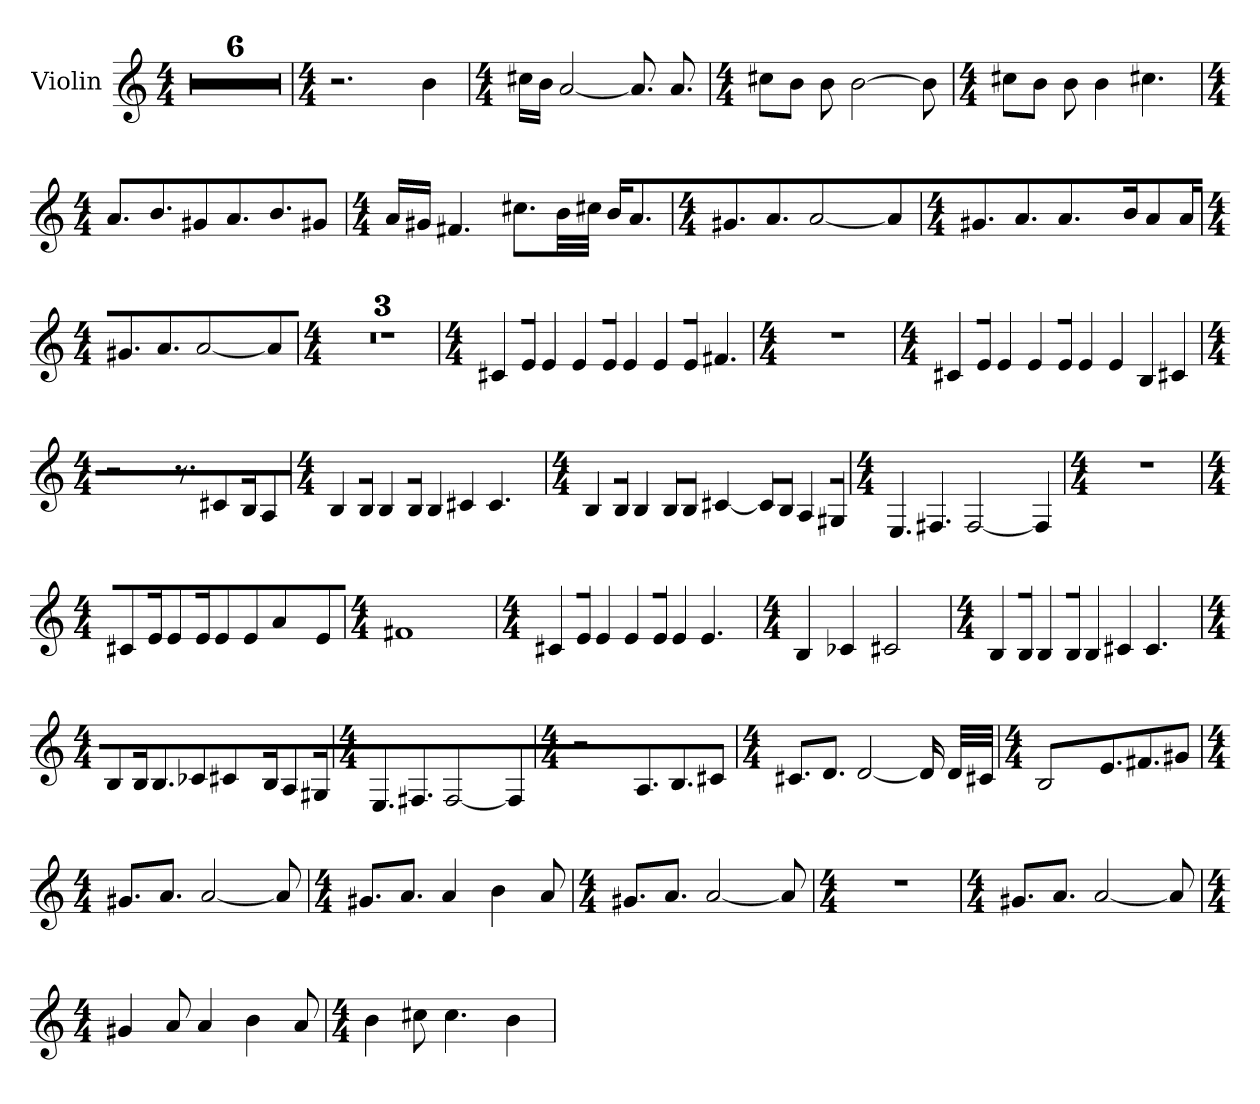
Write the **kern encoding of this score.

**kern
*part1
*staff1
*I"Violin
*I'Vln
*M4/4
=
1r
=
*M4/4
1r
=
*M4/4
1r
=
*M4/4
1r
=
*M4/4
1r
=
*M4/4
1r
=
*M4/4
2.r
4b
=
*M4/4
16cc#XLL
16bJJ
[2a
8.a]
8.a
=
*M4/4
8cc#XL
8bJ
8b
[2b
8b]
=
*M4/4
8cc#XL
8bJ
8b
4b
4.cc#X
=
*M4/4
8.aL
8.bJ
8g#XL
8.a
8.bJ
8g#XJ
=
*M4/4
16aLL
16g#XJJ
4.f#X
8.cc#XL
32bLL
32cc#XJJJ
16bLL
8.aJ
=
*M4/4
8.g#XL
8.aJ
[2a
8a]
=
*M4/4
8.g#XL
8.aJ
4.a
16bKL
8a
16aJk
=
*M4/4
8.g#XL
8.aJ
[2a
8a]
=
*M4/4
1r
=
*M4/4
1r
=
*M4/4
1r
=
*M4/4
8c#XL
16eK
8eJ
8eL
16eJk
8eL
8eJ
16eKL
8.f#XJ
=
*M4/4
1r
=
*M4/4
8c#XL
16eK
8eJ
8eL
16eJk
8eL
8eJ
8BL
8c#XJ
=
*M4/4
2r
8.r
8c#X
16BKL
8AJ
=
*M4/4
8BL
16BK
8BJ
16BKL
8BJ
8c#X
4.c#
=
*M4/4
8BL
16BK
8BJ
16BLL
16BJJ
[4c#X
16c#]
16BKL
8A
16G#XJk
=
*M4/4
8.EL
8.F#XJ
[2F#
8F#]
=
*M4/4
1r
=
*M4/4
8c#XL
16eK
8eJ
16eKL
8eJ
8e
4a
8e
=
*M4/4
1f#X
=
*M4/4
8c#XL
16eK
8eJ
8eL
16eJk
8e
4.e
=
*M4/4
4B
4c-X
2c#X
=
*M4/4
8BL
16BK
8BJ
16BKL
8BJ
8c#X
4.c#
=
*M4/4
8BL
16BK
8.BJ
8c-X
4c#X
16BKL
8A
16G#XJk
=
*M4/4
8.EL
8.F#XJ
[2F#
8F#]
=
*M4/4
2r
8.AL
8.BJ
8c#XJ
=
*M4/4
8.c#XL
8.dJ
[2d
16d]
32dLLL
32c#XJJJ
=
*M4/4
2B
8.eL
8.f#XJ
8g#XJ
=
*M4/4
8.g#XL
8.aJ
[2a
8a]
=
*M4/4
8.g#XL
8.aJ
4a
4b
8a
=
*M4/4
8.g#XL
8.aJ
[2a
8a]
=
*M4/4
1r
=
*M4/4
8.g#XL
8.aJ
[2a
8a]
=
*M4/4
4g#X
8a
4a
4b
8a
=
*M4/4
4b
8cc#X
4.cc#
4b
=
*-
